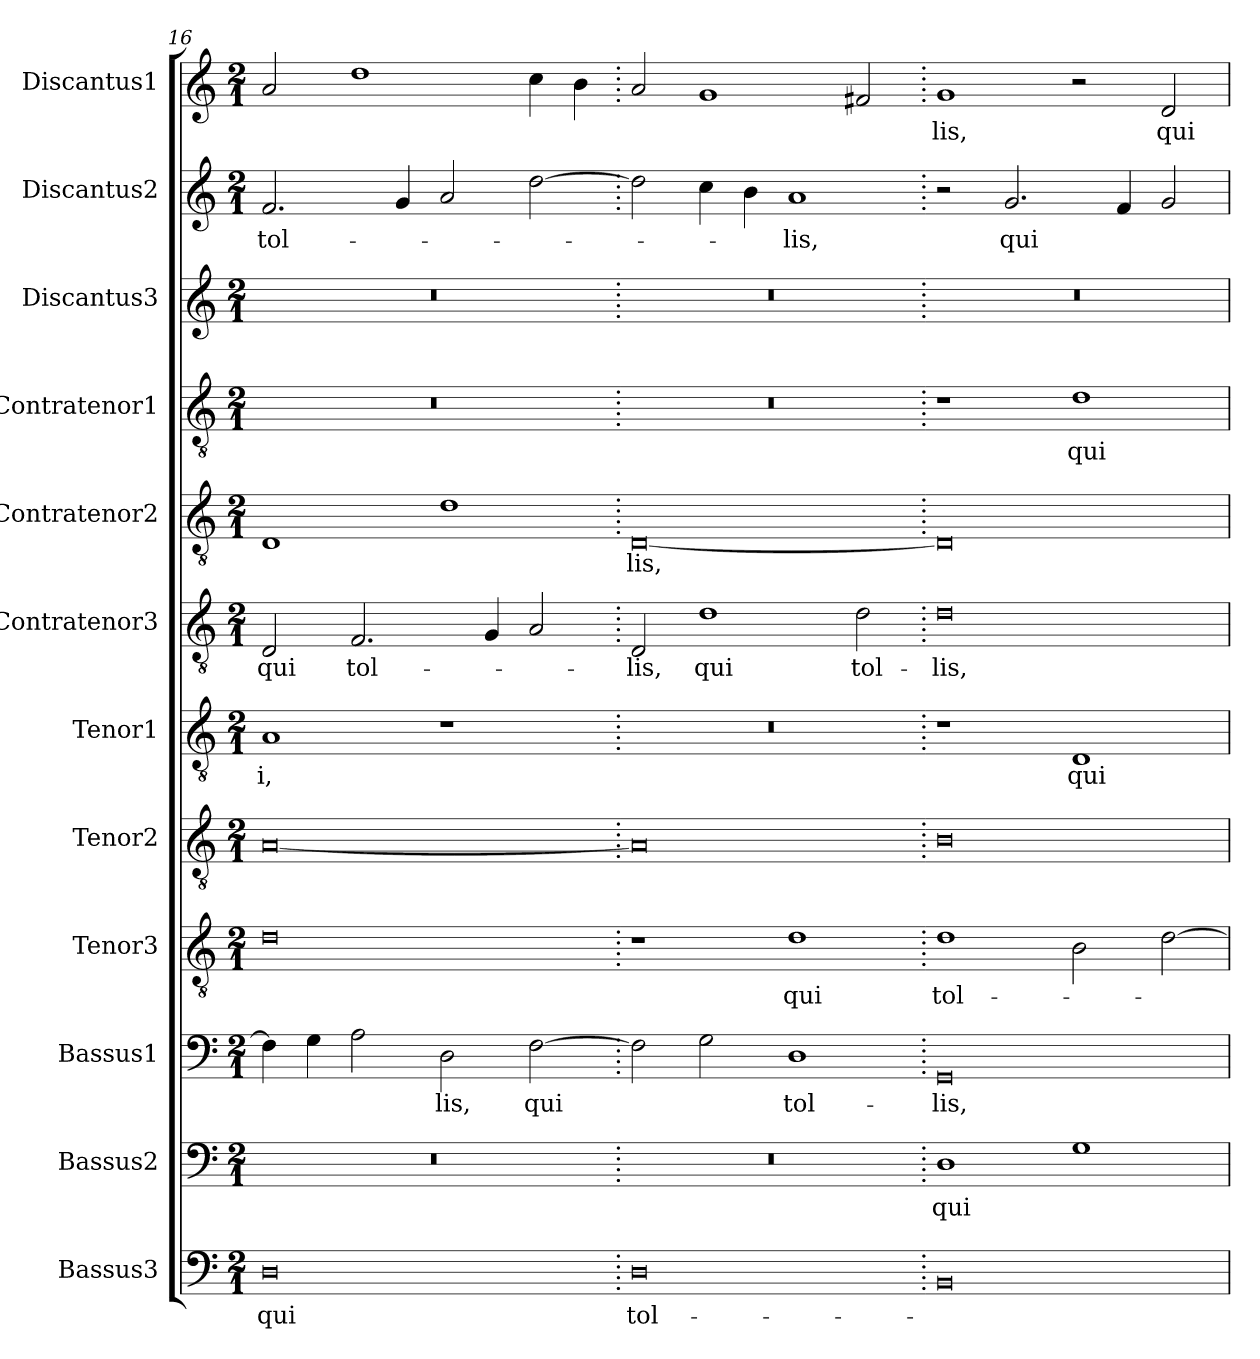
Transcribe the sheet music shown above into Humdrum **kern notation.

**kern	**text	**kern	**text	**kern	**text	**kern	**text	**kern	**kern	**text	**kern	**text	**kern	**text	**kern	**text	**kern	**kern	**text	**kern	**text
*part12	*part12	*part11	*part11	*part10	*part10	*part9	*part9	*part8	*part7	*part7	*part6	*part6	*part5	*part5	*part4	*part4	*part3	*part2	*part2	*part1	*part1
*staff12	*staff12	*staff11	*staff11	*staff10	*staff10	*staff9	*staff9	*staff8	*staff7	*staff7	*staff6	*staff6	*staff5	*staff5	*staff4	*staff4	*staff3	*staff2	*staff2	*staff1	*staff1
*I"Bassus3	*	*I"Bassus2	*	*I"Bassus1	*	*I"Tenor3	*	*I"Tenor2	*I"Tenor1	*	*I"Contratenor3	*	*I"Contratenor2	*	*I"Contratenor1	*	*I"Discantus3	*I"Discantus2	*	*I"Discantus1	*
*I'B3	*	*I'B2	*	*I'B1	*	*I'T3	*	*I'T2	*I'T1	*	*I'Ct3	*	*I'Ct2	*	*I'Ct1	*	*I'D3	*I'D2	*	*I'D1	*
*clefF4	*	*clefF4	*	*clefF4	*	*clefGv2	*	*clefGv2	*clefGv2	*	*clefGv2	*	*clefGv2	*	*clefGv2	*	*clefG2	*clefG2	*	*clefG2	*
*k[]	*	*k[]	*	*k[]	*	*k[]	*	*k[]	*k[]	*	*k[]	*	*k[]	*	*k[]	*	*k[]	*k[]	*	*k[]	*
*M2/1	*	*M2/1	*	*M2/1	*	*M2/1	*	*M2/1	*M2/1	*	*M2/1	*	*M2/1	*	*M2/1	*	*M2/1	*M2/1	*	*M2/1	*
=16	=16	=16	=16	=16	=16	=16	=16	=16	=16	=16	=16	=16	=16	=16	=16	=16	=16	=16	=16	=16	=16
0D	qui	0r	.	4F]	.	0d	.	[0A	1A	-i,	2D	qui	1D	.	0r	.	0r	2.f	tol-	2a	.
.	.	.	.	4G	.	.	.	.	.	.	.	.	.	.	.	.	.	.	.	.	.
.	.	.	.	2A	.	.	.	.	.	.	2.F	tol-	.	.	.	.	.	.	.	1dd	.
.	.	.	.	.	.	.	.	.	.	.	.	.	.	.	.	.	.	4g	.	.	.
.	.	.	.	2D	-lis,	.	.	.	1r	.	.	.	1d	.	.	.	.	2a	.	.	.
.	.	.	.	.	.	.	.	.	.	.	4G	.	.	.	.	.	.	.	.	.	.
.	.	.	.	[2F	qui	.	.	.	.	.	2A	.	.	.	.	.	.	[2dd	.	4cc	.
.	.	.	.	.	.	.	.	.	.	.	.	.	.	.	.	.	.	.	.	4b	.
=17.	=17.	=17.	=17.	=17.	=17.	=17.	=17.	=17.	=17.	=17.	=17.	=17.	=17.	=17.	=17.	=17.	=17.	=17.	=17.	=17.	=17.
0D	tol-	0r	.	2F]	.	1r	.	0A]	0r	.	2D	-lis,	[0D	-lis,	0r	.	0r	2dd]	.	2a	.
.	.	.	.	2G	.	.	.	.	.	.	1d	qui	.	.	.	.	.	4cc	.	1g	.
.	.	.	.	.	.	.	.	.	.	.	.	.	.	.	.	.	.	4b	.	.	.
.	.	.	.	1D	tol-	1d	qui	.	.	.	.	.	.	.	.	.	.	1a	-lis,	.	.
.	.	.	.	.	.	.	.	.	.	.	2d	tol-	.	.	.	.	.	.	.	2f#X	.
=18.	=18.	=18.	=18.	=18.	=18.	=18.	=18.	=18.	=18.	=18.	=18.	=18.	=18.	=18.	=18.	=18.	=18.	=18.	=18.	=18.	=18.
0BB	.	1D	qui	0GG	-lis,	1d	tol-	0B	1r	.	0d	-lis,	0D]	.	1r	.	0r	2r	.	1g	-lis,
.	.	.	.	.	.	.	.	.	.	.	.	.	.	.	.	.	.	2.g	qui	.	.
.	.	1G	.	.	.	2B	.	.	1D	qui	.	.	.	.	1d	qui	.	.	.	2r	.
.	.	.	.	.	.	.	.	.	.	.	.	.	.	.	.	.	.	4f	.	.	.
.	.	.	.	.	.	[2d	.	.	.	.	.	.	.	.	.	.	.	2g	.	2d	qui
=	=	=	=	=	=	=	=	=	=	=	=	=	=	=	=	=	=	=	=	=	=
*-	*-	*-	*-	*-	*-	*-	*-	*-	*-	*-	*-	*-	*-	*-	*-	*-	*-	*-	*-	*-	*-
